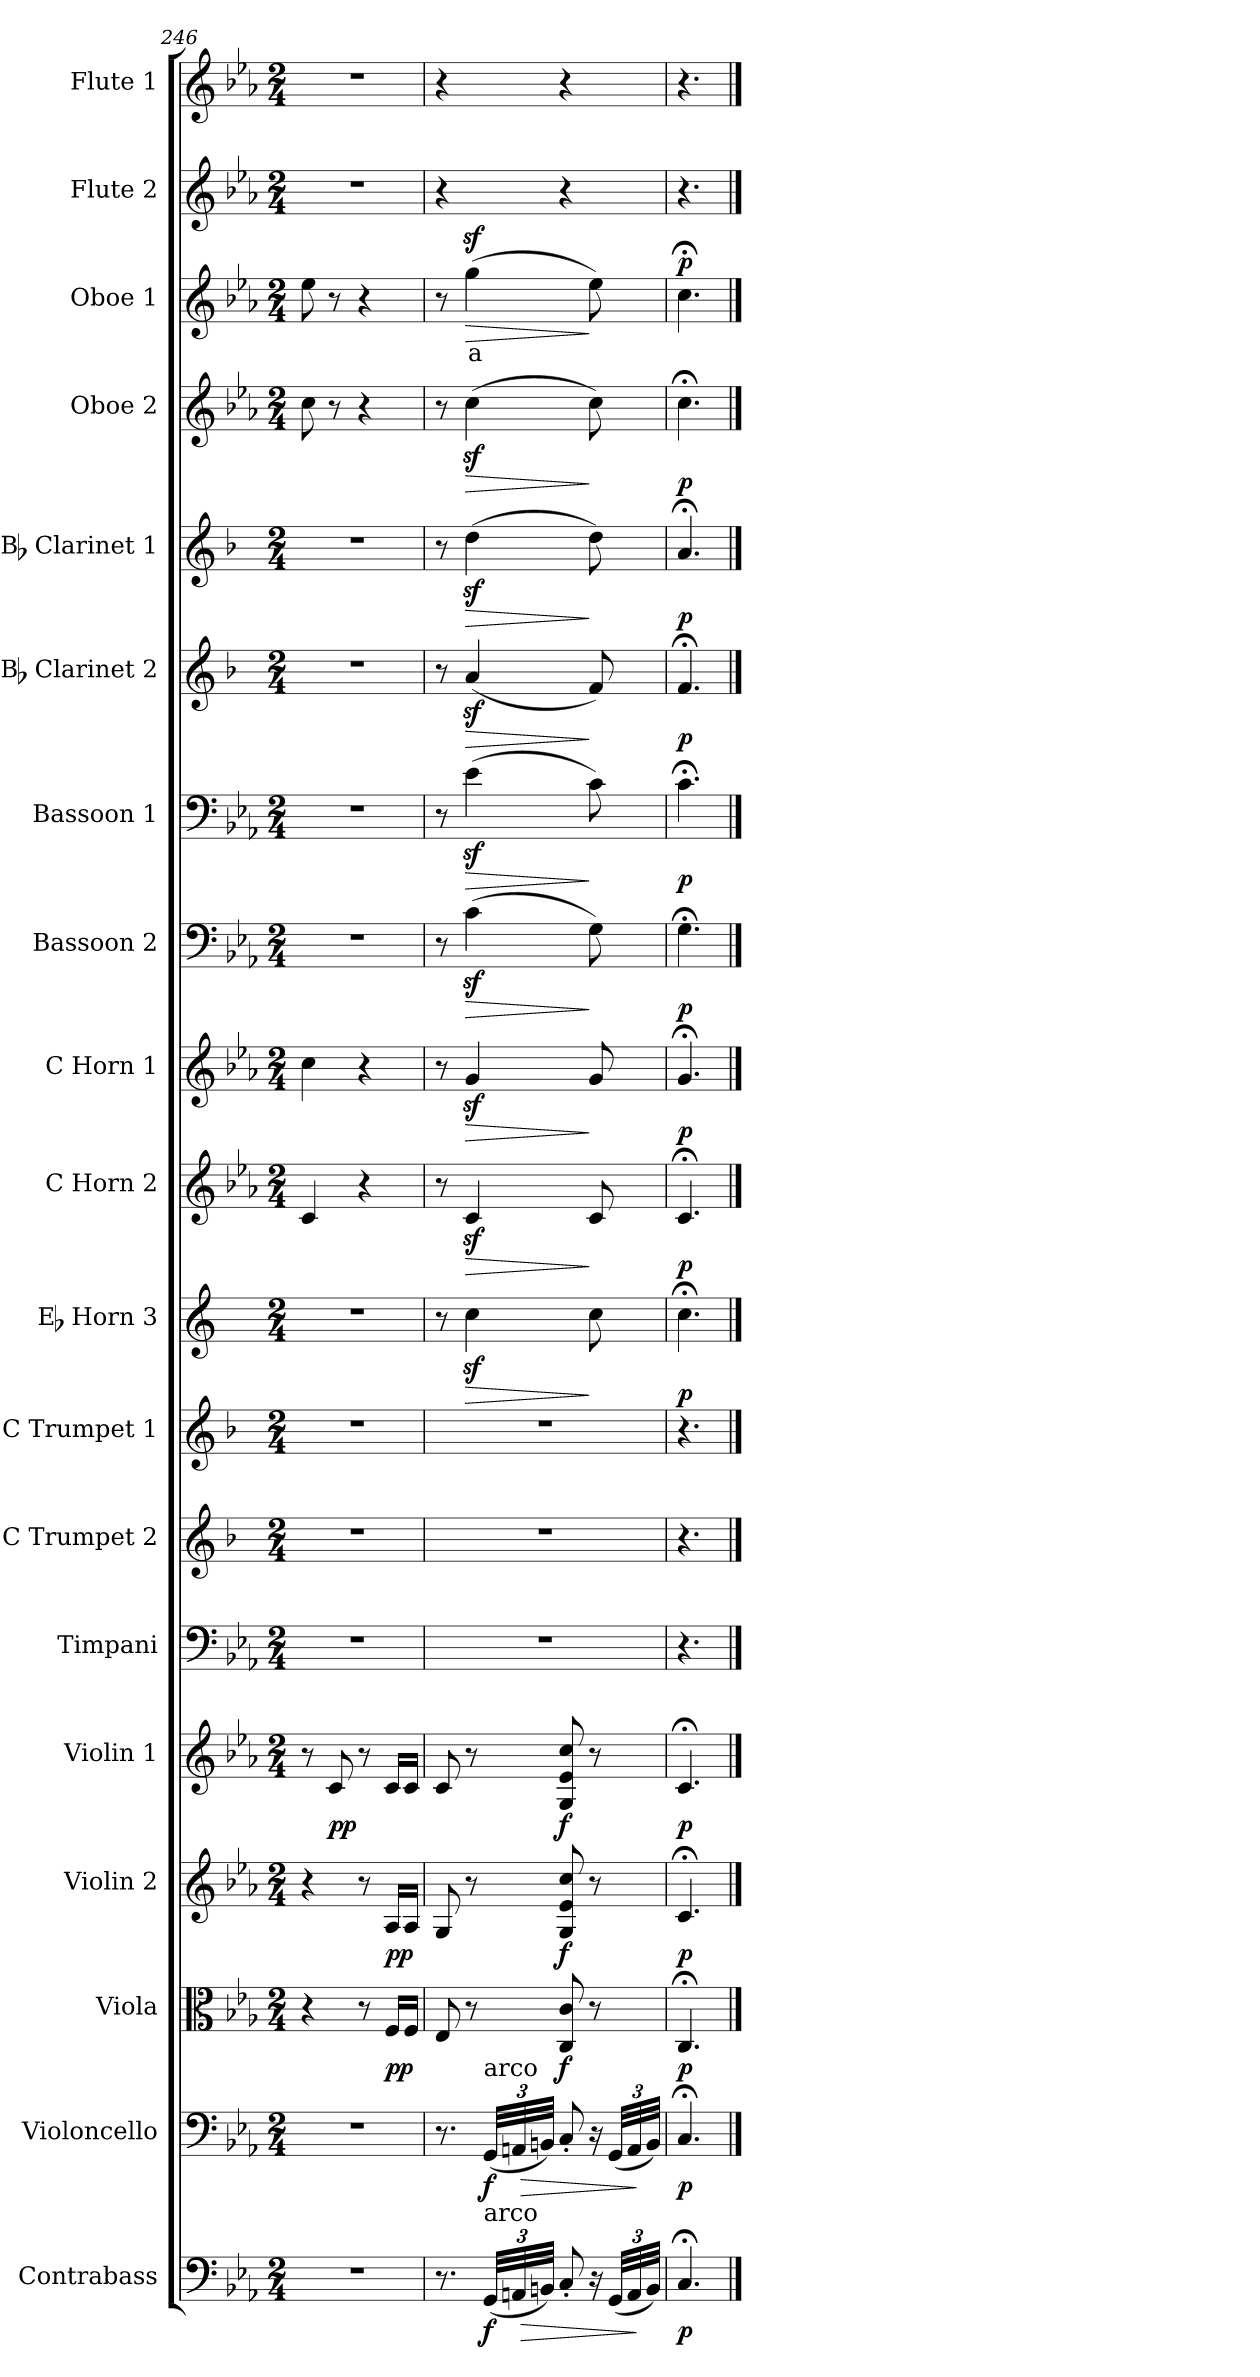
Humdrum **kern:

**kern	**dynam	**kern	**dynam	**kern	**dynam	**kern	**dynam	**kern	**dynam	**kern	**kern	**kern	**kern	**dynam	**kern	**dynam	**kern	**dynam	**kern	**dynam	**kern	**dynam	**kern	**dynam	**kern	**dynam	**kern	**dynam	**kern	**text	**dynam	**kern	**kern
*part19	*part19	*part18	*part18	*part17	*part17	*part16	*part16	*part15	*part15	*part14	*part13	*part12	*part11	*part11	*part10	*part10	*part9	*part9	*part8	*part8	*part7	*part7	*part6	*part6	*part5	*part5	*part4	*part4	*part3	*part3	*part3	*part2	*part1
*staff19	*staff19	*staff18	*staff18	*staff17	*staff17	*staff16	*staff16	*staff15	*staff15	*staff14	*staff13	*staff12	*staff11	*staff11	*staff10	*staff10	*staff9	*staff9	*staff8	*staff8	*staff7	*staff7	*staff6	*staff6	*staff5	*staff5	*staff4	*staff4	*staff3	*staff3	*staff3	*staff2	*staff1
*I"Contrabass	*	*I"Violoncello	*	*I"Viola	*	*I"Violin 2	*	*I"Violin 1	*	*I"Timpani	*I"C Trumpet 2	*I"C Trumpet 1	*I"Eb Horn 3	*	*I"C Horn 2	*	*I"C Horn 1	*	*I"Bassoon 2	*	*I"Bassoon 1	*	*I"Bb Clarinet 2	*	*I"Bb Clarinet 1	*	*I"Oboe 2	*	*I"Oboe 1	*	*	*I"Flute 2	*I"Flute 1
*I'Cb	*	*I'Vc	*	*I'Vla	*	*I'Vln 2	*	*I'Vln 1	*	*I'Timp	*I'Tpt 2	*I'Tpt 1	*I'Hn 3	*	*I'Hn 2	*	*I'Hn 1	*	*I'Bsn 2	*	*I'Bsn 1	*	*I'Cl 2	*	*I'Cl 1	*	*I'Ob 2	*	*I'Ob 1	*	*	*I'Fl 2	*I'Fl 1
*clefF4	*	*clefF4	*	*clefC3	*	*clefG2	*	*clefG2	*	*clefF4	*clefG2	*clefG2	*clefG2	*	*clefG2	*	*clefG2	*	*clefF4	*	*clefF4	*	*clefG2	*	*clefG2	*	*clefG2	*	*clefG2	*	*	*clefG2	*clefG2
*ITrd7c12	*	*	*	*	*	*	*	*	*	*	*ITrd1c2	*ITrd1c2	*ITrd5c9	*	*ITrd7c12	*	*ITrd7c12	*	*	*	*	*	*ITrd1c2	*	*ITrd1c2	*	*	*	*	*	*	*	*
*k[b-e-a-]	*	*k[b-e-a-]	*	*k[b-e-a-]	*	*k[b-e-a-]	*	*k[b-e-a-]	*	*k[b-e-a-]	*k[b-e-a-]	*k[b-e-a-]	*k[b-e-a-]	*	*k[b-e-a-]	*	*k[b-e-a-]	*	*k[b-e-a-]	*	*k[b-e-a-]	*	*k[b-e-a-]	*	*k[b-e-a-]	*	*k[b-e-a-]	*	*k[b-e-a-]	*	*	*k[b-e-a-]	*k[b-e-a-]
*M2/4	*	*M2/4	*	*M2/4	*	*M2/4	*	*M2/4	*	*M2/4	*M2/4	*M2/4	*M2/4	*	*M2/4	*	*M2/4	*	*M2/4	*	*M2/4	*	*M2/4	*	*M2/4	*	*M2/4	*	*M2/4	*	*	*M2/4	*M2/4
=246	=246	=246	=246	=246	=246	=246	=246	=246	=246	=246	=246	=246	=246	=246	=246	=246	=246	=246	=246	=246	=246	=246	=246	=246	=246	=246	=246	=246	=246	=246	=246	=246	=246
2r	.	2r	.	4r	.	4r	.	8r	.	2r	2r	2r	2r	.	4C/	.	4c\	.	2r	.	2r	.	2r	.	2r	.	8cc\	.	8ee-\	.	.	2r	2r
!	!	!	!	!	!	!	!	!	!LO:DY:b	!	!	!	!	!	!	!	!	!	!	!	!	!	!	!	!	!	!	!	!	!	!	!	!
.	.	.	.	.	.	.	.	8c/	pp	.	.	.	.	.	.	.	.	.	.	.	.	.	.	.	.	.	8r	.	8r	.	.	.	.
.	.	.	.	8r	.	8r	.	8r	.	.	.	.	.	.	4r	.	4r	.	.	.	.	.	.	.	.	.	4r	.	4r	.	.	.	.
!	!	!	!	!	!LO:DY:b	!	!LO:DY:b	!	!	!	!	!	!	!	!	!	!	!	!	!	!	!	!	!	!	!	!	!	!	!	!	!	!
.	.	.	.	16F/LL	pp	16A-/LL	pp	16c/LL	.	.	.	.	.	.	.	.	.	.	.	.	.	.	.	.	.	.	.	.	.	.	.	.	.
.	.	.	.	16F/JJ	.	16A-/JJ	.	16c/JJ	.	.	.	.	.	.	.	.	.	.	.	.	.	.	.	.	.	.	.	.	.	.	.	.	.
=247	=247	=247	=247	=247	=247	=247	=247	=247	=247	=247	=247	=247	=247	=247	=247	=247	=247	=247	=247	=247	=247	=247	=247	=247	=247	=247	=247	=247	=247	=247	=247	=247	=247
8.r	.	8.r	.	8E-/	.	8G/	.	8c/	.	2r	2r	2r	8r	.	8r	.	8r	.	8r	.	8r	.	8r	.	8r	.	8r	.	8r	.	.	4r	4r
!	!	!	!	!	!	!	!	!	!	!	!	!	!	!LO:HP:b	!	!LO:HP:b	!	!LO:HP:b	!	!LO:HP:b	!	!LO:HP:b	!	!LO:HP:b	!	!LO:HP:b	!	!LO:HP:b	!	!LO:LY:b:color=#FF0000	!LO:HP:b	!	!
.	.	.	.	8r	.	8r	.	8r	.	.	.	.	4e-z<\	>	4Cz</	>	4Gz</	>	(4cz<\	>	(4e-z<\	>	(4gz</	>	(4ccz<\	>	(4ccz<\	>	(4ggz<\	a	>	.	.
*Xbrackettup	*	*Xbrackettup	*	*	*	*	*	*	*	*	*	*	*	*	*	*	*	*	*	*	*	*	*	*	*	*	*	*	*	*	*	*	*
!	!	!LO:TX:a:t=arco	!	!	!	!	!	!	!	!	!	!	!	!	!	!	!	!	!	!	!	!	!	!	!	!	!	!	!	!	!	!	!
!LO:TX:a:t=arco	!	!	!	!	!	!	!	!	!	!	!	!	!	!	!	!	!	!	!	!	!	!	!	!	!	!	!	!	!	!	!	!	!
!	!LO:DY:b	!	!LO:DY:b	!	!	!	!	!	!	!	!	!	!	!	!	!	!	!	!	!	!	!	!	!	!	!	!	!	!	!	!	!	!
(48GGG/LLL	f	(48GG/LLL	f	.	.	.	.	.	.	.	.	.	.	.	.	.	.	.	.	.	.	.	.	.	.	.	.	.	.	.	.	.	.
48AAAn/	.	48AAn/	.	.	.	.	.	.	.	.	.	.	.	.	.	.	.	.	.	.	.	.	.	.	.	.	.	.	.	.	.	.	.
!	!LO:HP:b	!	!LO:HP:b	!	!	!	!	!	!	!	!	!	!	!	!	!	!	!	!	!	!	!	!	!	!	!	!	!	!	!	!	!	!
48BBBn/JJJ)	>	48BBn/JJJ)	>	.	.	.	.	.	.	.	.	.	.	.	.	.	.	.	.	.	.	.	.	.	.	.	.	.	.	.	.	.	.
!	!	!	!	!	!LO:DY:b	!	!LO:DY:b	!	!LO:DY:b	!	!	!	!	!	!	!	!	!	!	!	!	!	!	!	!	!	!	!	!	!	!	!	!
8CC'/	.	8C'/	.	8C/ 8c/	f	8G/ 8e-/ 8cc/	f	8G/ 8e-/ 8cc/	f	.	.	.	.	.	.	.	.	.	.	.	.	.	.	.	.	.	.	.	.	.	.	4r	4r
16r	.	16r	.	8r	.	8r	.	8r	.	.	.	.	8e-\	]	8C/	]	8G/	]	8G\)	]	8c\)	]	8e-/)	]	8cc\)	]	8cc\)	]	8ee-\)	.	]	.	.
(48GGG/LLL	.	(48GG/LLL	.	.	.	.	.	.	.	.	.	.	.	.	.	.	.	.	.	.	.	.	.	.	.	.	.	.	.	.	.	.	.
48AAA/	.	48AA/	.	.	.	.	.	.	.	.	.	.	.	.	.	.	.	.	.	.	.	.	.	.	.	.	.	.	.	.	.	.	.
48BBB/JJJ)	]	48BB/JJJ)	]	.	.	.	.	.	.	.	.	.	.	.	.	.	.	.	.	.	.	.	.	.	.	.	.	.	.	.	.	.	.
=248	=248	=248	=248	=248	=248	=248	=248	=248	=248	=248	=248	=248	=248	=248	=248	=248	=248	=248	=248	=248	=248	=248	=248	=248	=248	=248	=248	=248	=248	=248	=248	=248	=248
!	!LO:DY:b	!	!LO:DY:b	!	!LO:DY:b	!	!LO:DY:b	!	!LO:DY:b	!	!	!	!	!LO:DY:b	!	!LO:DY:b	!	!LO:DY:b	!	!LO:DY:b	!	!LO:DY:b	!	!LO:DY:b	!	!LO:DY:b	!	!LO:DY:b	!	!	!LO:DY:b	!	!
4.CC;</	p	4.C;</	p	4.C;</	p	4.c;</	p	4.c;</	p	4.r	4.r	4.r	4.e-;<\	p	4.C;</	p	4.G;</	p	4.G;<\	p	4.c;<\	p	4.e-;</	p	4.g;</	p	4.cc;<\	p	4.cc;<\	.	p	4.r	4.r
==	==	==	==	==	==	==	==	==	==	==	==	==	==	==	==	==	==	==	==	==	==	==	==	==	==	==	==	==	==	==	==	==	==
*-	*-	*-	*-	*-	*-	*-	*-	*-	*-	*-	*-	*-	*-	*-	*-	*-	*-	*-	*-	*-	*-	*-	*-	*-	*-	*-	*-	*-	*-	*-	*-	*-	*-
